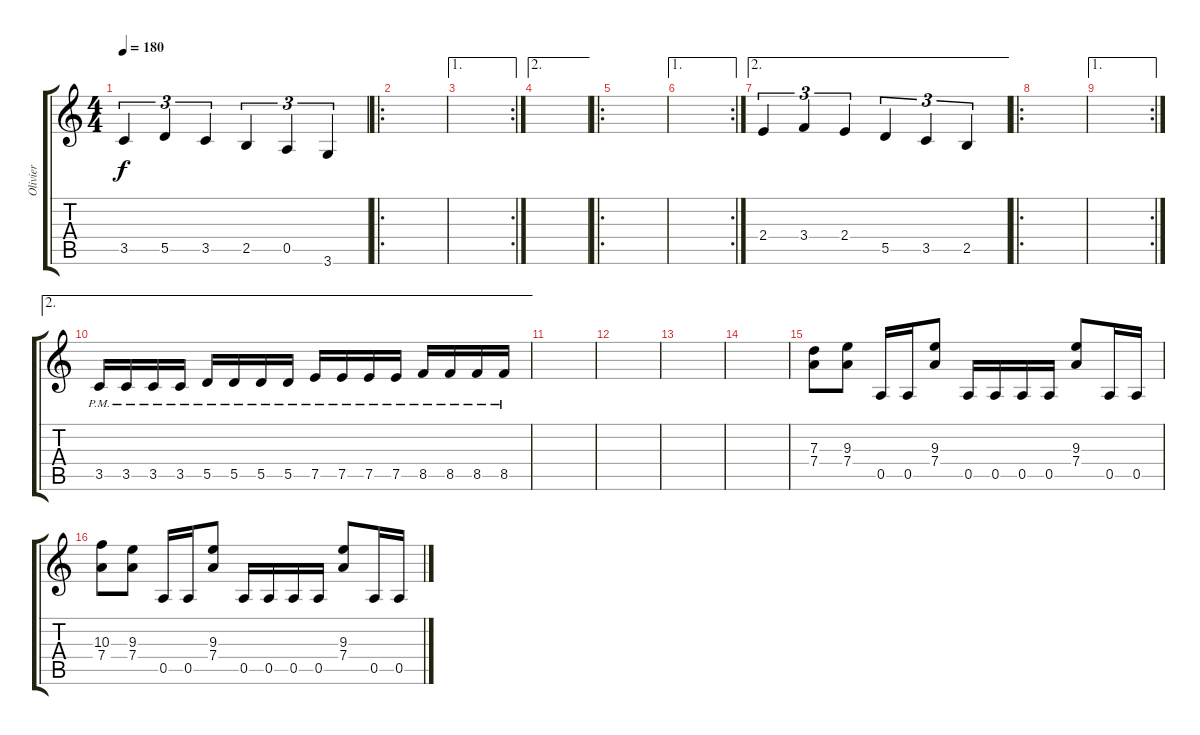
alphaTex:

\track ("Olivier" "Olivier") {instrument overdrivenguitar}
\staff {score tabs}
\tuning (E4 B3 G3 D3 A2 E2) {hide}
\ts (4 4)
\tempo 180
\clef g2
\ks aminor
3.5.4{tu (3 2) dy f} 5.5.4{tu (3 2)} 3.5.4{tu (3 2)} 2.5.4{tu (3 2)} 0.5.4{tu (3 2)} 3.6.4{tu (3 2)} |
\ro
|
\ae 1
\rc 2
|
\ae 2
|
\ro
|
\ae 1
\rc 2
|
\ae 2
2.4.4{tu (3 2)} 3.4.4{tu (3 2)} 2.4.4{tu (3 2)} 5.5.4{tu (3 2)} 3.5.4{tu (3 2)} 2.5.4{tu (3 2)} |
\ro
|
\ae 1
\rc 2
|
\ae 2
3.5{pm}.16 3.5{pm}.16 3.5{pm}.16 3.5{pm}.16 5.5{pm}.16 5.5{pm}.16 5.5{pm}.16 5.5{pm}.16 7.5{pm}.16 7.5{pm}.16 7.5{pm}.16 7.5{pm}.16 8.5{pm}.16 8.5{pm}.16 8.5{pm}.16 8.5{pm}.16 |
|
|
|
|
(7.3 7.4).8 (9.3 7.4).8 0.5.16 0.5.16 (9.3 7.4).8 0.5.16 0.5.16 0.5.16 0.5.16 (9.3 7.4).8 0.5.16 0.5.16 |
(10.3 7.4).8 (9.3 7.4).8 0.5.16 0.5.16 (9.3 7.4).8 0.5.16 0.5.16 0.5.16 0.5.16 (9.3 7.4).8 0.5.16 0.5.16
